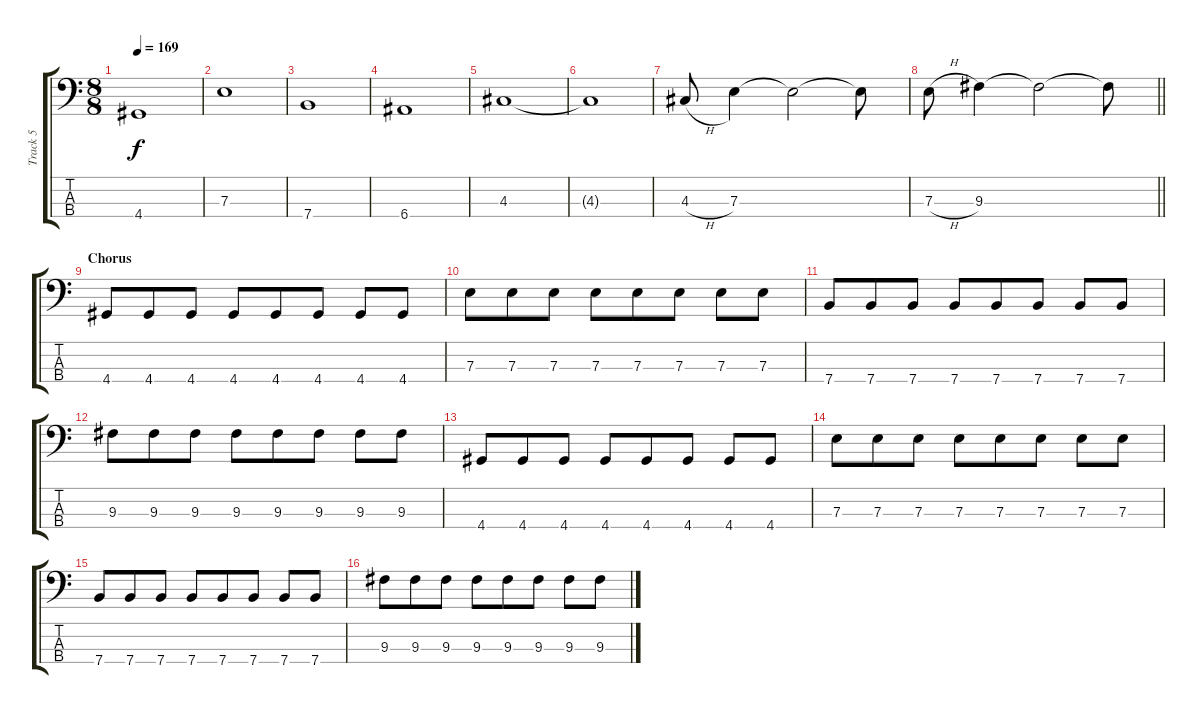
\track ("Track 5" "Track 5") {instrument electricbassfinger}
\staff {score tabs}
\tuning (G2 D2 A1 E1) {hide}
\ts (8 8)
\tempo 169
\clef f4
\ks c
4.4.1{dy f} |
7.3.1 |
7.4.1 |
6.4.1 |
4.3.1 |
4.3{t}.1 |
4.3{h}.8 7.3.4 7.3{t}.2 7.3{t}.8 |
\barLineRight lightlight
7.3{h}.8 9.3.4 9.3{t}.2 9.3{t}.8 |
\section ("" "Chorus")
4.4.8 4.4.8 4.4.8 4.4.8 4.4.8 4.4.8 4.4.8 4.4.8 |
7.3.8 7.3.8 7.3.8 7.3.8 7.3.8 7.3.8 7.3.8 7.3.8 |
7.4.8 7.4.8 7.4.8 7.4.8 7.4.8 7.4.8 7.4.8 7.4.8 |
9.3.8 9.3.8 9.3.8 9.3.8 9.3.8 9.3.8 9.3.8 9.3.8 |
4.4.8 4.4.8 4.4.8 4.4.8 4.4.8 4.4.8 4.4.8 4.4.8 |
7.3.8 7.3.8 7.3.8 7.3.8 7.3.8 7.3.8 7.3.8 7.3.8 |
7.4.8 7.4.8 7.4.8 7.4.8 7.4.8 7.4.8 7.4.8 7.4.8 |
9.3.8 9.3.8 9.3.8 9.3.8 9.3.8 9.3.8 9.3.8 9.3.8
